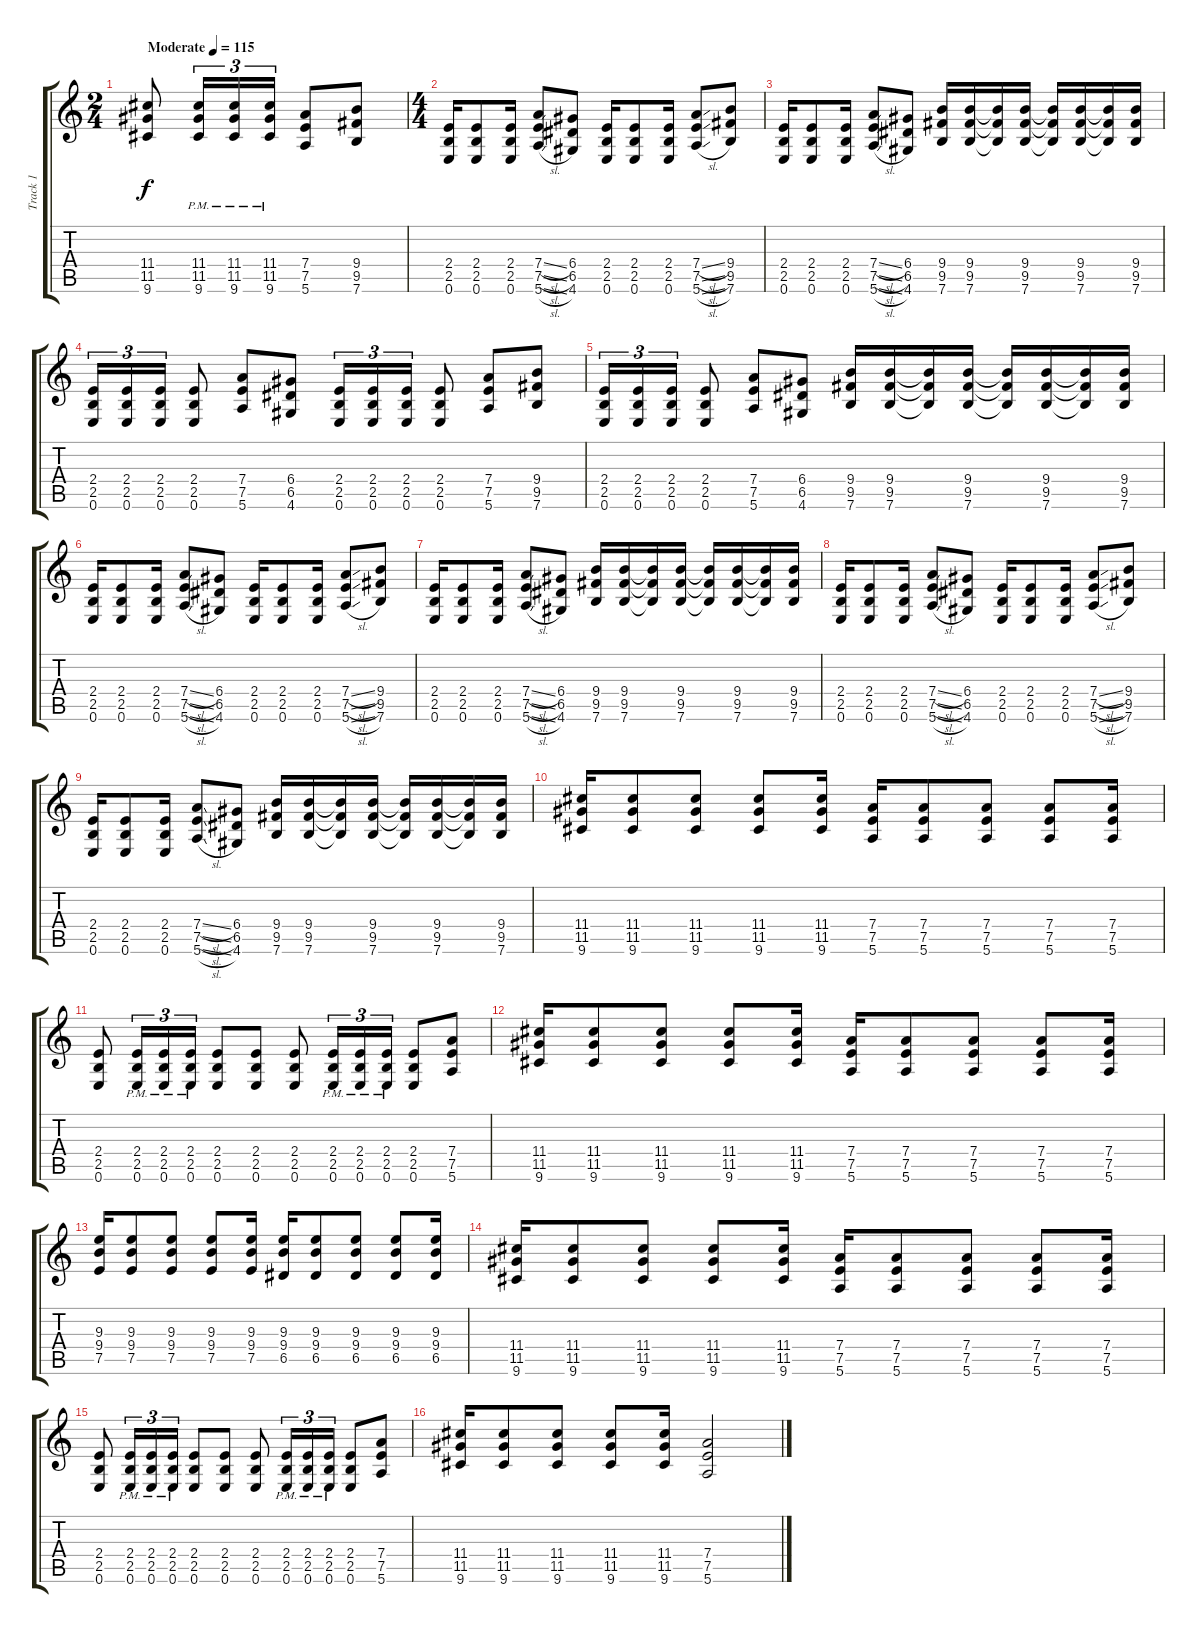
\track ("Track 1" "Track 1") {instrument distortionguitar}
\staff {score tabs}
\tuning (E4 B3 G3 D3 A2 E2) {hide}
\ts (2 4)
\tempo (115 "Moderate")
\clef g2
\ks c
(11.4 11.5 9.6).8{dy f instrument distortionguitar} (11.4 11.5{pm} 9.6{pm}).16{tu (3 2)} (11.4{pm} 11.5{pm} 9.6{pm}).16{tu (3 2)} (11.4{pm} 11.5{pm} 9.6{pm}).16{tu (3 2)} (7.4 7.5 5.6).8 (9.4 9.5 7.6).8 |
\ts (4 4)
(2.4 2.5 0.6).16 (2.4 2.5 0.6).8 (2.4 2.5 0.6).16 (7.4{sl} 7.5{sl} 5.6{sl}).8 (6.4 6.5 4.6).8 (2.4 2.5 0.6).16 (2.4 2.5 0.6).8 (2.4 2.5 0.6).16 (7.4{sl} 7.5{sl} 5.6{sl}).8 (9.4 9.5 7.6).8 |
(2.4 2.5 0.6).16 (2.4 2.5 0.6).8 (2.4 2.5 0.6).16 (7.4{sl} 7.5{sl} 5.6{sl}).8 (6.4 6.5 4.6).8 (9.4 9.5 7.6).16 (9.4 9.5 7.6).16 (9.4{t} 9.5{t} 7.6{t}).16 (9.4 9.5 7.6).16 (9.4{t} 9.5{t} 7.6{t}).16 (9.4 9.5 7.6).16 (9.4{t} 9.5{t} 7.6{t}).16 (9.4 9.5 7.6).16 |
(2.4 2.5 0.6).16{tu (3 2)} (2.4 2.5 0.6).16{tu (3 2)} (2.4 2.5 0.6).16{tu (3 2)} (2.4 2.5 0.6).8 (7.4 7.5 5.6).8 (6.4 6.5 4.6).8 (2.4 2.5 0.6).16{tu (3 2)} (2.4 2.5 0.6).16{tu (3 2)} (2.4 2.5 0.6).16{tu (3 2)} (2.4 2.5 0.6).8 (7.4 7.5 5.6).8 (9.4 9.5 7.6).8 |
(2.4 2.5 0.6).16{tu (3 2)} (2.4 2.5 0.6).16{tu (3 2)} (2.4 2.5 0.6).16{tu (3 2)} (2.4 2.5 0.6).8 (7.4 7.5 5.6).8 (6.4 6.5 4.6).8 (9.4 9.5 7.6).16 (9.4 9.5 7.6).16 (9.4{t} 9.5{t} 7.6{t}).16 (9.4 9.5 7.6).16 (9.4{t} 9.5{t} 7.6{t}).16 (9.4 9.5 7.6).16 (9.4{t} 9.5{t} 7.6{t}).16 (9.4 9.5 7.6).16 |
(2.4 2.5 0.6).16 (2.4 2.5 0.6).8 (2.4 2.5 0.6).16 (7.4{sl} 7.5{sl} 5.6{sl}).8 (6.4 6.5 4.6).8 (2.4 2.5 0.6).16 (2.4 2.5 0.6).8 (2.4 2.5 0.6).16 (7.4{sl} 7.5{sl} 5.6{sl}).8 (9.4 9.5 7.6).8 |
(2.4 2.5 0.6).16 (2.4 2.5 0.6).8 (2.4 2.5 0.6).16 (7.4{sl} 7.5{sl} 5.6{sl}).8 (6.4 6.5 4.6).8 (9.4 9.5 7.6).16 (9.4 9.5 7.6).16 (9.4{t} 9.5{t} 7.6{t}).16 (9.4 9.5 7.6).16 (9.4{t} 9.5{t} 7.6{t}).16 (9.4 9.5 7.6).16 (9.4{t} 9.5{t} 7.6{t}).16 (9.4 9.5 7.6).16 |
(2.4 2.5 0.6).16 (2.4 2.5 0.6).8 (2.4 2.5 0.6).16 (7.4{sl} 7.5{sl} 5.6{sl}).8 (6.4 6.5 4.6).8 (2.4 2.5 0.6).16 (2.4 2.5 0.6).8 (2.4 2.5 0.6).16 (7.4{sl} 7.5{sl} 5.6{sl}).8 (9.4 9.5 7.6).8 |
(2.4 2.5 0.6).16 (2.4 2.5 0.6).8 (2.4 2.5 0.6).16 (7.4{sl} 7.5{sl} 5.6{sl}).8 (6.4 6.5 4.6).8 (9.4 9.5 7.6).16 (9.4 9.5 7.6).16 (9.4{t} 9.5{t} 7.6{t}).16 (9.4 9.5 7.6).16 (9.4{t} 9.5{t} 7.6{t}).16 (9.4 9.5 7.6).16 (9.4{t} 9.5{t} 7.6{t}).16 (9.4 9.5 7.6).16 |
(11.4 11.5 9.6).16 (11.4 11.5 9.6).8 (11.4 11.5 9.6).8 (11.4 11.5 9.6).8 (11.4 11.5 9.6).16 (7.4 7.5 5.6).16 (7.4 7.5 5.6).8 (7.4 7.5 5.6).8 (7.4 7.5 5.6).8 (7.4 7.5 5.6).16 |
(2.4 2.5 0.6).8 (2.4 2.5{pm} 0.6{pm}).16{tu (3 2)} (2.4{pm} 2.5{pm} 0.6{pm}).16{tu (3 2)} (2.4{pm} 2.5{pm} 0.6{pm}).16{tu (3 2)} (2.4 2.5 0.6).8 (2.4 2.5 0.6).8 (2.4 2.5 0.6).8 (2.4 2.5{pm} 0.6{pm}).16{tu (3 2)} (2.4{pm} 2.5{pm} 0.6{pm}).16{tu (3 2)} (2.4{pm} 2.5{pm} 0.6{pm}).16{tu (3 2)} (2.4 2.5 0.6).8 (7.4 7.5 5.6).8 |
(11.4 11.5 9.6).16 (11.4 11.5 9.6).8 (11.4 11.5 9.6).8 (11.4 11.5 9.6).8 (11.4 11.5 9.6).16 (7.4 7.5 5.6).16 (7.4 7.5 5.6).8 (7.4 7.5 5.6).8 (7.4 7.5 5.6).8 (7.4 7.5 5.6).16 |
(9.3 9.4 7.5).16 (9.3 9.4 7.5).8 (9.3 9.4 7.5).8 (9.3 9.4 7.5).8 (9.3 9.4 7.5).16 (9.3 9.4 6.5).16 (9.3 9.4 6.5).8 (9.3 9.4 6.5).8 (9.3 9.4 6.5).8 (9.3 9.4 6.5).16 |
(11.4 11.5 9.6).16 (11.4 11.5 9.6).8 (11.4 11.5 9.6).8 (11.4 11.5 9.6).8 (11.4 11.5 9.6).16 (7.4 7.5 5.6).16 (7.4 7.5 5.6).8 (7.4 7.5 5.6).8 (7.4 7.5 5.6).8 (7.4 7.5 5.6).16 |
(2.4 2.5 0.6).8 (2.4 2.5{pm} 0.6{pm}).16{tu (3 2)} (2.4{pm} 2.5{pm} 0.6{pm}).16{tu (3 2)} (2.4{pm} 2.5{pm} 0.6{pm}).16{tu (3 2)} (2.4 2.5 0.6).8 (2.4 2.5 0.6).8 (2.4 2.5 0.6).8 (2.4 2.5{pm} 0.6{pm}).16{tu (3 2)} (2.4{pm} 2.5{pm} 0.6{pm}).16{tu (3 2)} (2.4{pm} 2.5{pm} 0.6{pm}).16{tu (3 2)} (2.4 2.5 0.6).8 (7.4 7.5 5.6).8 |
(11.4 11.5 9.6).16 (11.4 11.5 9.6).8 (11.4 11.5 9.6).8 (11.4 11.5 9.6).8 (11.4 11.5 9.6).16 (7.4 7.5 5.6).2
